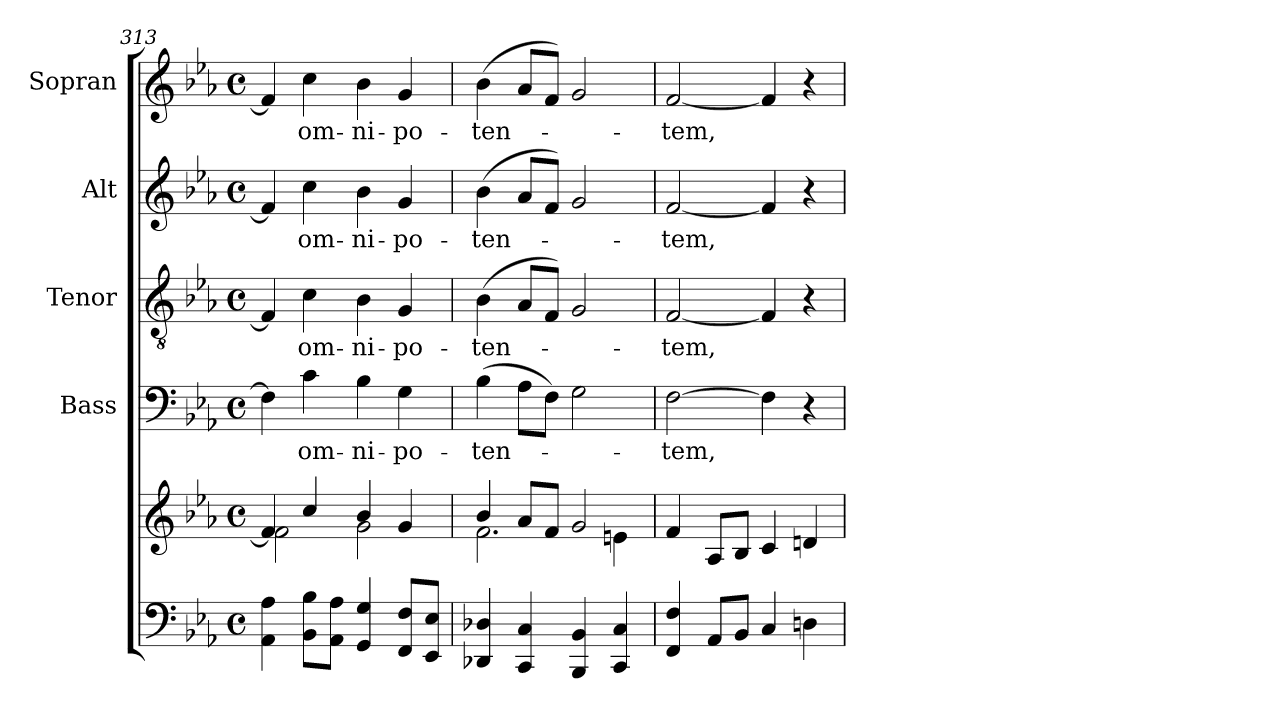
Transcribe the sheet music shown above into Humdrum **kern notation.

**kern	**kern	**kern	**text	**kern	**text	**kern	**text	**kern	**text
*part5	*part5	*part4	*part4	*part3	*part3	*part2	*part2	*part1	*part1
*staff6	*staff5	*staff4	*staff4	*staff3	*staff3	*staff2	*staff2	*staff1	*staff1
*	*	*I"Bass	*	*I"Tenor	*	*I"Alt	*	*I"Sopran	*
*	*	*I'B.	*	*I'T.	*	*I'A.	*	*I'S.	*
*clefF4	*clefG2	*clefF4	*	*clefGv2	*	*clefG2	*	*clefG2	*
*k[b-e-a-]	*k[b-e-a-]	*k[b-e-a-]	*	*k[b-e-a-]	*	*k[b-e-a-]	*	*k[b-e-a-]	*
*E-:	*E-:	*E-:	*	*E-:	*	*E-:	*	*E-:	*
*M4/4	*M4/4	*M4/4	*	*M4/4	*	*M4/4	*	*M4/4	*
*met(c)	*met(c)	*met(c)	*	*met(c)	*	*met(c)	*	*met(c)	*
=313	=313	=313	=313	=313	=313	=313	=313	=313	=313
*	*^	*	*	*	*	*	*	*	*
4AA-\ 4A-\	4f/]	2f\	4F\]	.	4F/]	.	4f/]	.	4f/]	.
!	!	!	!	!LO:LY:b	!	!LO:LY:b	!	!LO:LY:b	!	!LO:LY:b
8BB-\ 8B-\L	4cc/	.	4c\	om-	4c\	om-	4cc\	om-	4cc\	om-
8AA-\ 8A-\J	.	.	.	.	.	.	.	.	.	.
!	!	!	!	!LO:LY:b	!	!LO:LY:b	!	!LO:LY:b	!	!LO:LY:b
4GG/ 4G/	4b-/	2g\	4B-\	-ni-	4B-\	-ni-	4b-\	-ni-	4b-\	-ni-
!	!	!	!	!LO:LY:b	!	!LO:LY:b	!	!LO:LY:b	!	!LO:LY:b
8FF/ 8F/L	4g/	.	4G\	-po-	4G/	-po-	4g/	-po-	4g/	-po-
8EE-/ 8E-/J	.	.	.	.	.	.	.	.	.	.
=314	=314	=314	=314	=314	=314	=314	=314	=314	=314	=314
!	!	!	!	!LO:LY:b	!	!LO:LY:b	!	!LO:LY:b	!	!LO:LY:b
4DD-X/ 4D-X/	4b-/	2.f\	(>4B-\	-ten-	(>4B-\	-ten-	(>4b-\	-ten-	(>4b-\	-ten-
4CC/ 4C/	8a-/L	.	8A-\L	.	8A-/L	.	8a-/L	.	8a-/L	.
.	8f/J	.	8F\J)	.	8F/J)	.	8f/J)	.	8f/J)	.
4BBB-/ 4BB-/	2g/	.	2G\	.	2G/	.	2g/	.	2g/	.
4CC/ 4C/	.	4en\	.	.	.	.	.	.	.	.
!!LO:PB:g=z
=315	=315	=315	=315	=315	=315	=315	=315	=315	=315	=315
!	!	!	!	!LO:LY:b	!	!LO:LY:b	!	!LO:LY:b	!	!LO:LY:b
*	*v	*v	*	*	*	*	*	*	*	*
4FF/ 4F/	4f/	[2F\	-tem,	[2F/	-tem,	[2f/	-tem,	[2f/	-tem,
8AA-/L	8A-/L	.	.	.	.	.	.	.	.
8BB-/J	8B-/J	.	.	.	.	.	.	.	.
4C/	4c/	4F\]	.	4F/]	.	4f/]	.	4f/]	.
4Dn\	4dn/	4r	.	4r	.	4r	.	4r	.
=	=	=	=	=	=	=	=	=	=
*-	*-	*-	*-	*-	*-	*-	*-	*-	*-
